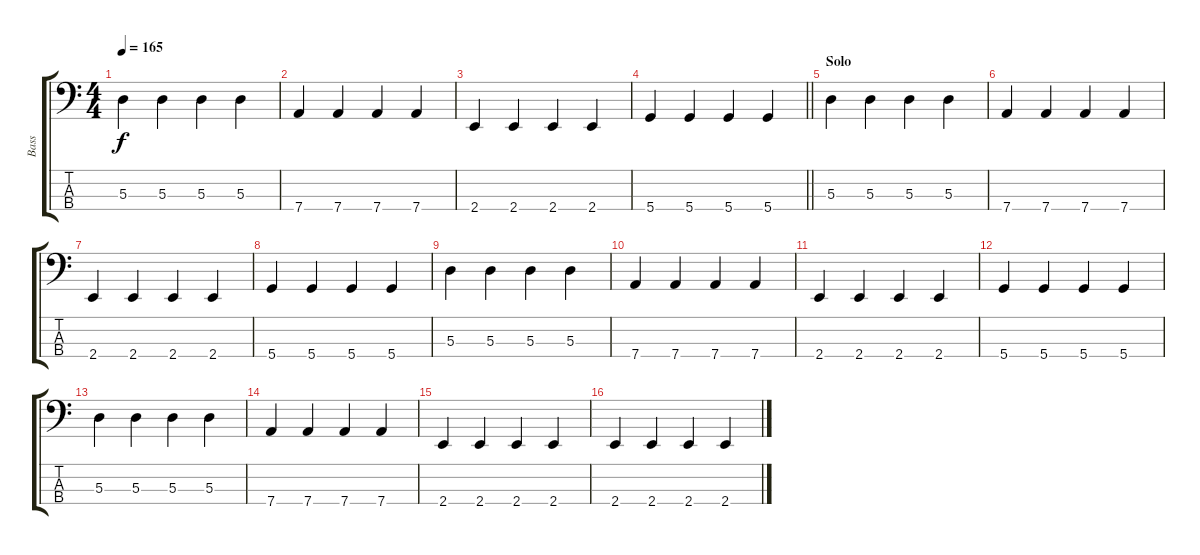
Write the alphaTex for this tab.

\track ("Bass" "Bass") {instrument electricbassfinger}
\staff {score tabs}
\tuning (G2 D2 A1 D1) {hide}
\ts (4 4)
\tempo 165
\clef f4
\ks c
5.3.4{dy f} 5.3.4 5.3.4 5.3.4 |
7.4.4 7.4.4 7.4.4 7.4.4 |
2.4.4 2.4.4 2.4.4 2.4.4 |
\barLineRight lightlight
5.4.4 5.4.4 5.4.4 5.4.4 |
\section ("" "Solo")
5.3.4 5.3.4 5.3.4 5.3.4 |
7.4.4 7.4.4 7.4.4 7.4.4 |
2.4.4 2.4.4 2.4.4 2.4.4 |
5.4.4 5.4.4 5.4.4 5.4.4 |
5.3.4 5.3.4 5.3.4 5.3.4 |
7.4.4 7.4.4 7.4.4 7.4.4 |
2.4.4 2.4.4 2.4.4 2.4.4 |
5.4.4 5.4.4 5.4.4 5.4.4 |
5.3.4 5.3.4 5.3.4 5.3.4 |
7.4.4 7.4.4 7.4.4 7.4.4 |
2.4.4 2.4.4 2.4.4 2.4.4 |
2.4.4 2.4.4 2.4.4 2.4.4
